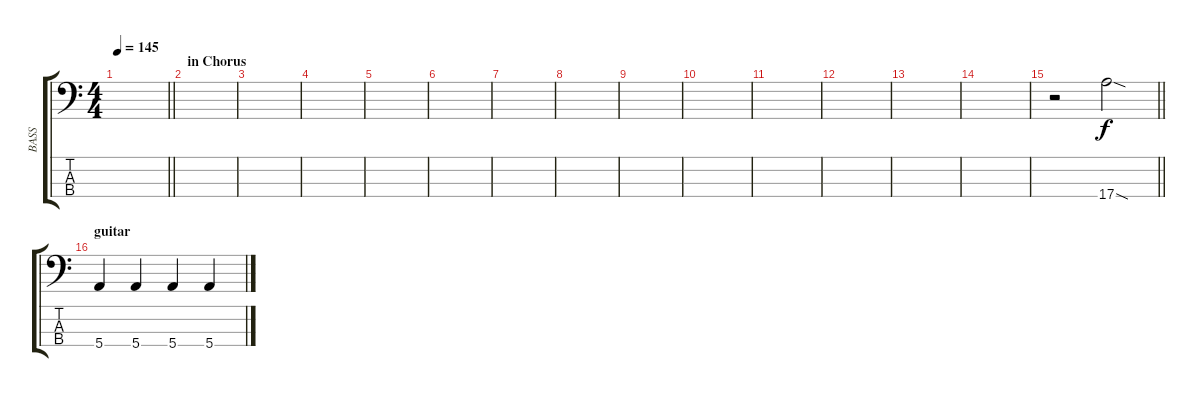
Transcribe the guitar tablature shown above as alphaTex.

\track ("BASS" "BASS") {instrument electricbassfinger}
\staff {score tabs}
\tuning (G2 D2 A1 E1) {hide}
\ts (4 4)
\tempo 145
\clef f4
\barLineRight lightlight
\ks c
|
\section ("" "in Chorus")
|
|
|
|
|
|
|
|
|
|
|
|
|
\barLineRight lightlight
r.2 17.4{sod}.2 |
\section ("" "guitar")
5.4.4 5.4.4 5.4.4 5.4.4
